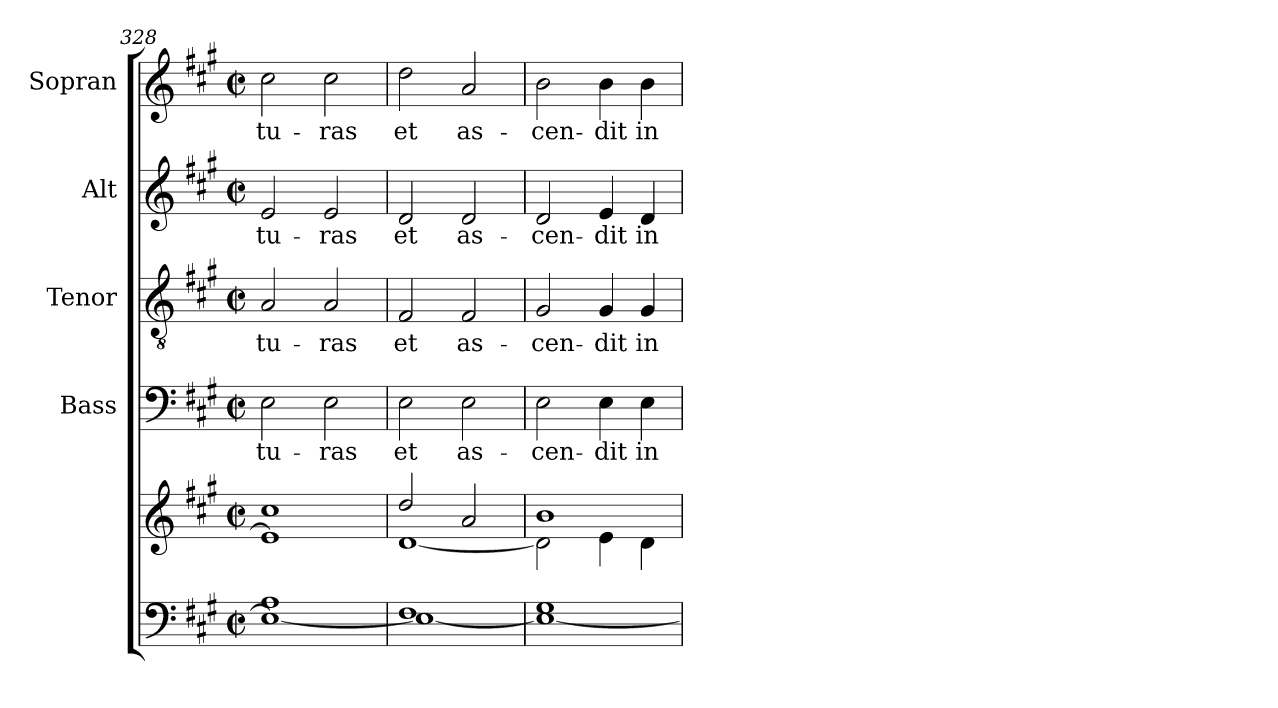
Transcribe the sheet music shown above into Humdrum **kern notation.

**kern	**kern	**kern	**text	**kern	**text	**kern	**text	**kern	**text
*part5	*part5	*part4	*part4	*part3	*part3	*part2	*part2	*part1	*part1
*staff6	*staff5	*staff4	*staff4	*staff3	*staff3	*staff2	*staff2	*staff1	*staff1
*	*	*I"Bass	*	*I"Tenor	*	*I"Alt	*	*I"Sopran	*
*	*	*I'B.	*	*I'T.	*	*I'A.	*	*I'S.	*
*clefF4	*clefG2	*clefF4	*	*clefGv2	*	*clefG2	*	*clefG2	*
*k[f#c#g#]	*k[f#c#g#]	*k[f#c#g#]	*	*k[f#c#g#]	*	*k[f#c#g#]	*	*k[f#c#g#]	*
*A:	*A:	*A:	*	*A:	*	*A:	*	*A:	*
*M2/2	*M2/2	*M2/2	*	*M2/2	*	*M2/2	*	*M2/2	*
*met(c|)	*met(c|)	*met(c|)	*	*met(c|)	*	*met(c|)	*	*met(c|)	*
=328	=328	=328	=328	=328	=328	=328	=328	=328	=328
*^	*^	*	*	*	*	*	*	*	*
!	!	!	!	!	!LO:LY:b	!	!LO:LY:b	!	!LO:LY:b	!	!LO:LY:b
1A	1E_	1cc#	1e]	2E\	-tu-	2A/	-tu-	2e/	-tu-	2cc#\	-tu-
!	!	!	!	!	!LO:LY:b	!	!LO:LY:b	!	!LO:LY:b	!	!LO:LY:b
.	.	.	.	2E\	-ras	2A/	-ras	2e/	-ras	2cc#\	-ras
!!LO:PB:g=z
=329	=329	=329	=329	=329	=329	=329	=329	=329	=329	=329	=329
!	!	!	!	!	!LO:LY:b	!	!LO:LY:b	!	!LO:LY:b	!	!LO:LY:b
1F#	1E_	2dd/	[<1d	2E\	et	2F#/	et	2d/	et	2dd\	et
!	!	!	!	!	!LO:LY:b	!	!LO:LY:b	!	!LO:LY:b	!	!LO:LY:b
.	.	2a/	.	2E\	as-	2F#/	as-	2d/	as-	2a/	as-
=330	=330	=330	=330	=330	=330	=330	=330	=330	=330	=330	=330
!	!	!	!	!	!LO:LY:b	!	!LO:LY:b	!	!LO:LY:b	!	!LO:LY:b
1G#	1E_	1b	2d\]	2E\	-cen-	2G#/	-cen-	2d/	-cen-	2b\	-cen-
!	!	!	!	!	!LO:LY:b	!	!LO:LY:b	!	!LO:LY:b	!	!LO:LY:b
.	.	.	4e\	4E\	-dit	4G#/	-dit	4e/	-dit	4b\	-dit
!	!	!	!	!	!LO:LY:b	!	!LO:LY:b	!	!LO:LY:b	!	!LO:LY:b
.	.	.	4d\	4E\	in	4G#/	in	4d/	in	4b\	in
*v	*v	*	*	*	*	*	*	*	*	*	*
*	*v	*v	*	*	*	*	*	*	*	*
=	=	=	=	=	=	=	=	=	=
*-	*-	*-	*-	*-	*-	*-	*-	*-	*-
